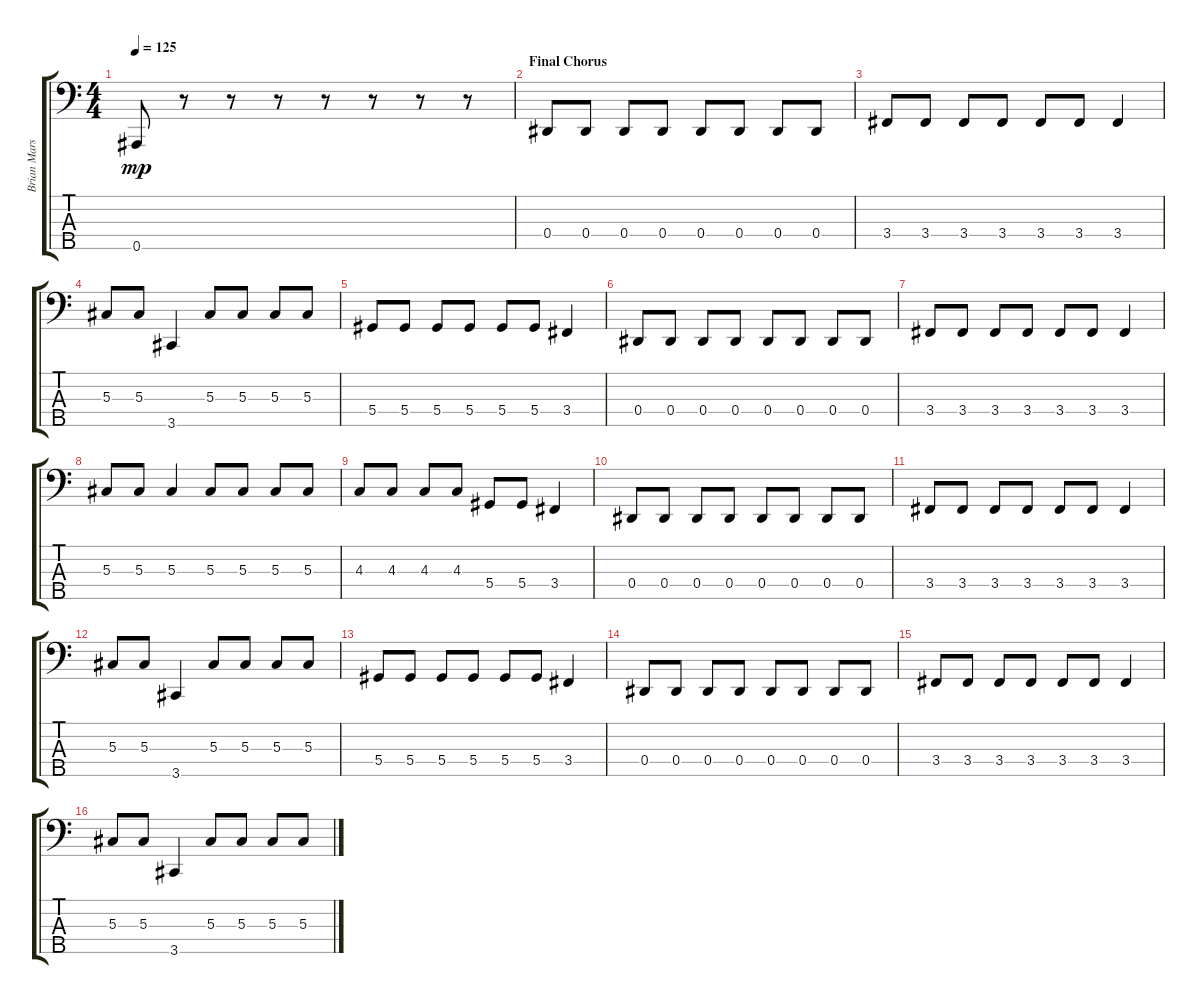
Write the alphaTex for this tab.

\track ("Brian Marshall - Bass" "Brian Mars") {instrument electricbassfinger}
\staff {score tabs}
\tuning (Gb2 Db2 Ab1 Eb1 Bb0) {hide}
\ts (4 4)
\tempo 125
\clef f4
\ks c
0.5.8{dy mp} r.8 r.8 r.8 r.8 r.8 r.8 r.8 |
\section ("" "Final Chorus")
0.4.8 0.4.8 0.4.8 0.4.8 0.4.8 0.4.8 0.4.8 0.4.8 |
3.4.8 3.4.8 3.4.8 3.4.8 3.4.8 3.4.8 3.4.4 |
5.3.8 5.3.8 3.5.4 5.3.8 5.3.8 5.3.8 5.3.8 |
5.4.8 5.4.8 5.4.8 5.4.8 5.4.8 5.4.8 3.4.4 |
0.4.8 0.4.8 0.4.8 0.4.8 0.4.8 0.4.8 0.4.8 0.4.8 |
3.4.8 3.4.8 3.4.8 3.4.8 3.4.8 3.4.8 3.4.4 |
5.3.8 5.3.8 5.3.4 5.3.8 5.3.8 5.3.8 5.3.8 |
4.3.8 4.3.8 4.3.8 4.3.8 5.4.8 5.4.8 3.4.4 |
0.4.8 0.4.8 0.4.8 0.4.8 0.4.8 0.4.8 0.4.8 0.4.8 |
3.4.8 3.4.8 3.4.8 3.4.8 3.4.8 3.4.8 3.4.4 |
5.3.8 5.3.8 3.5.4 5.3.8 5.3.8 5.3.8 5.3.8 |
5.4.8 5.4.8 5.4.8 5.4.8 5.4.8 5.4.8 3.4.4 |
0.4.8 0.4.8 0.4.8 0.4.8 0.4.8 0.4.8 0.4.8 0.4.8 |
3.4.8 3.4.8 3.4.8 3.4.8 3.4.8 3.4.8 3.4.4 |
5.3.8 5.3.8 3.5.4 5.3.8 5.3.8 5.3.8 5.3.8
